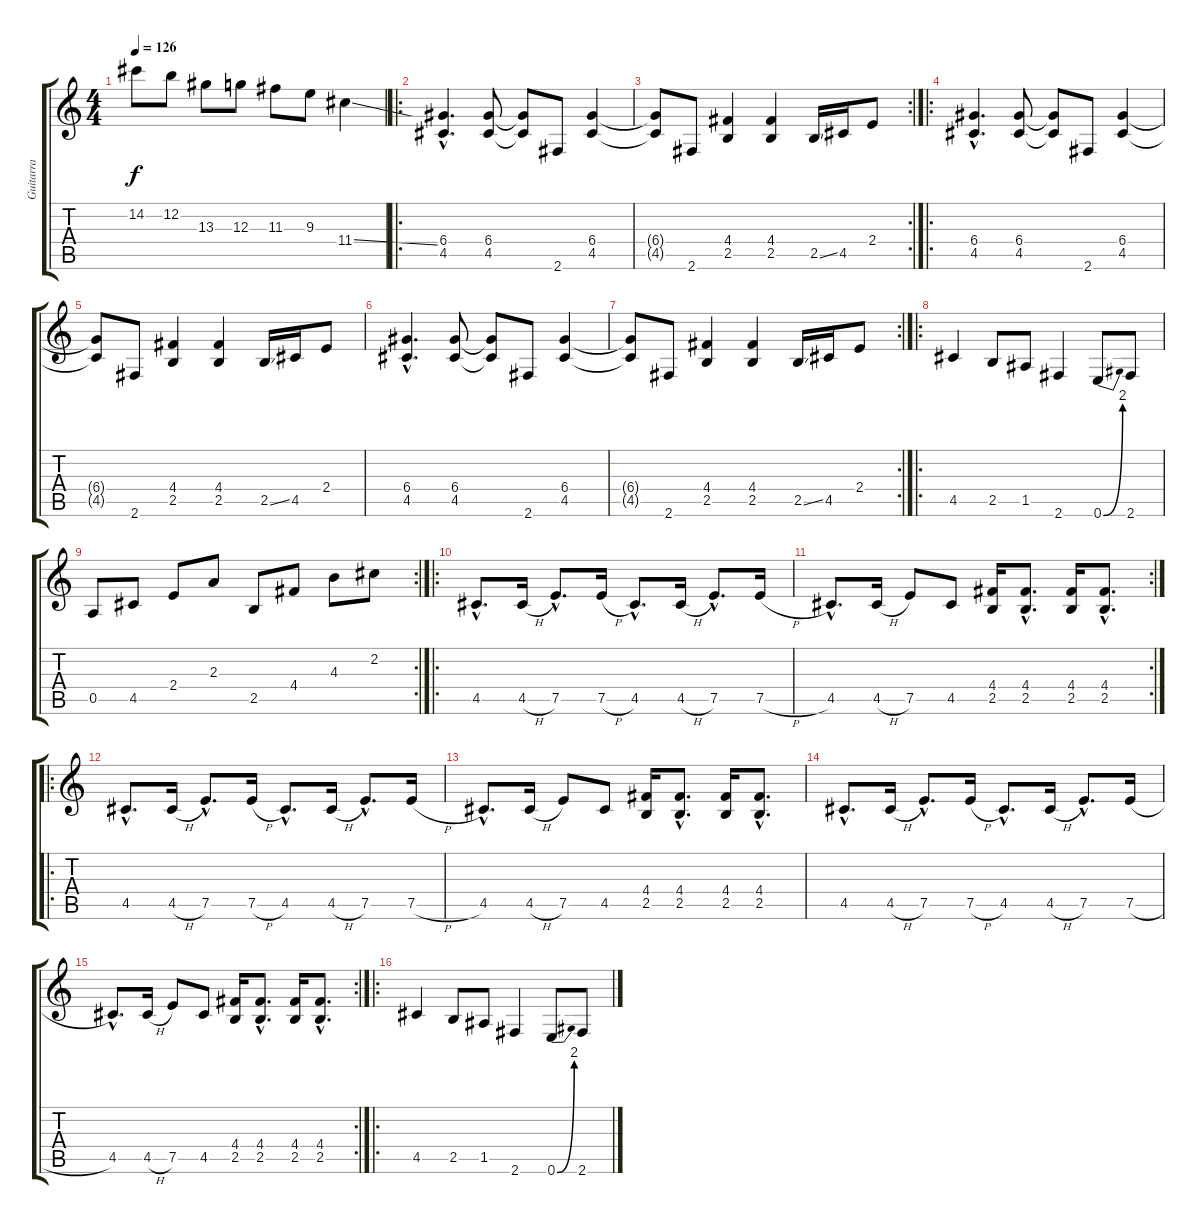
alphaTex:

\track ("Guitarra" "Guitarra") {instrument overdrivenguitar}
\staff {score tabs}
\tuning (E4 B3 G3 D3 A2 E2) {hide}
\ts (4 4)
\tempo 126
\clef g2
\ks c
14.2.8{dy f} 12.2.8 13.3.8 12.3.8 11.3.8 9.3.8 11.4{ss}.4 |
\ro
(6.4{hac} 4.5{hac}).4{d} (6.4 4.5).8 (6.4{t} 4.5{t}).8 2.6.8 (6.4 4.5).4 |
\rc 2
(6.4{t} 4.5{t}).8 2.6.8 (4.4 2.5).4 (4.4 2.5).4 2.5{ss}.16 4.5.16 2.4.8 |
\ro
(6.4{hac} 4.5{hac}).4{d} (6.4 4.5).8 (6.4{t} 4.5{t}).8 2.6.8 (6.4 4.5).4 |
(6.4{t} 4.5{t}).8 2.6.8 (4.4 2.5).4 (4.4 2.5).4 2.5{ss}.16 4.5.16 2.4.8 |
(6.4{hac} 4.5{hac}).4{d} (6.4 4.5).8 (6.4{t} 4.5{t}).8 2.6.8 (6.4 4.5).4 |
\rc 2
(6.4{t} 4.5{t}).8 2.6.8 (4.4 2.5).4 (4.4 2.5).4 2.5{ss}.16 4.5.16 2.4.8 |
\ro
4.5.4 2.5.8 1.5.8 2.6.4 0.6{be (bend 0 0 60 8)}.8 2.6.8 |
\rc 2
0.5.8 4.5.8 2.4.8 2.3.8 2.5.8 4.4.8 4.3.8 2.2.8 |
\ro
4.5{hac}.8{d} 4.5{h}.16 7.5{hac}.8{d} 7.5{h}.16 4.5{hac}.8{d} 4.5{h}.16 7.5{hac}.8{d} 7.5{h}.16 |
\rc 2
4.5{hac}.8{d} 4.5{h}.16 7.5.8 4.5.8 (4.4 2.5).16 (4.4{hac} 2.5{hac}).8{d} (4.4 2.5).16 (4.4{hac} 2.5{hac}).8{d} |
\ro
4.5{hac}.8{d} 4.5{h}.16 7.5{hac}.8{d} 7.5{h}.16 4.5{hac}.8{d} 4.5{h}.16 7.5{hac}.8{d} 7.5{h}.16 |
4.5{hac}.8{d} 4.5{h}.16 7.5.8 4.5.8 (4.4 2.5).16 (4.4{hac} 2.5{hac}).8{d} (4.4 2.5).16 (4.4{hac} 2.5{hac}).8{d} |
4.5{hac}.8{d} 4.5{h}.16 7.5{hac}.8{d} 7.5{h}.16 4.5{hac}.8{d} 4.5{h}.16 7.5{hac}.8{d} 7.5{h}.16 |
\rc 2
4.5{hac}.8{d} 4.5{h}.16 7.5.8 4.5.8 (4.4 2.5).16 (4.4{hac} 2.5{hac}).8{d} (4.4 2.5).16 (4.4{hac} 2.5{hac}).8{d} |
\ro
4.5.4 2.5.8 1.5.8 2.6.4 0.6{be (bend 0 0 60 8)}.8 2.6.8
